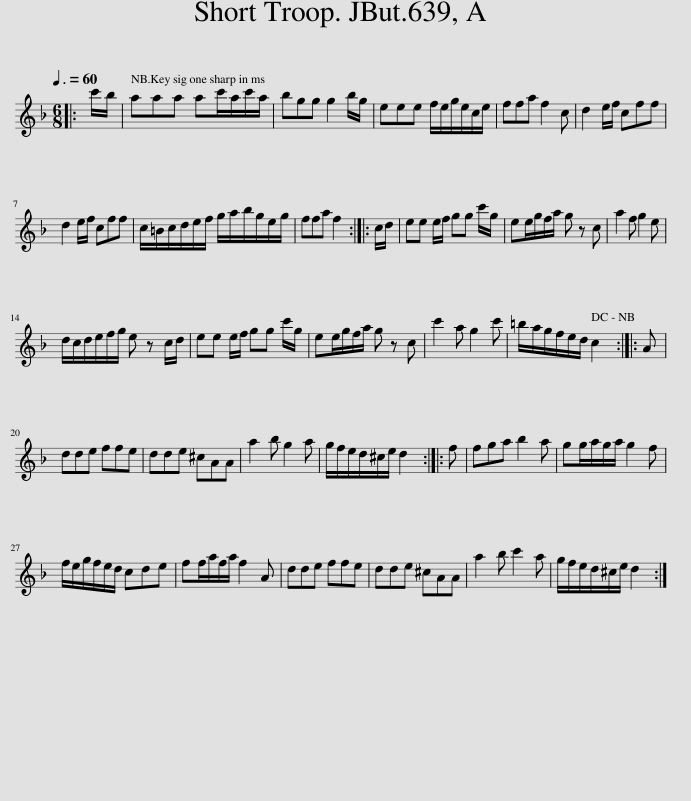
X:1
L:1/8
Q:3/8=60
M:6/8
I:linebreak $
K:F
V:1 treble
V:1
|: c'/b/ | aaa ac'/a/c'/a/ | bgg g2 b/g/ | eee f/e/g/e/c/e/ | ffa f2 c | %5
 d2 e/f/ cff |$ d2 e/f/ cff | c/=B/c/d/e/f/ g/a/b/g/e/g/ | ffa f2 :: c/d/ | %10
 ee e/f/ gg c'/g/ | ee/g/f/a/ g z c | a2 f g2 e |$ d/c/d/e/f/g/ e z c/d/ | ee e/f/ gg c'/g/ | %15
 ee/g/f/a/ g z c | c'2 a g2 c' | =b/a/g/f/e/d/ c2 :: A |$ dde ffe | %20
 dde ^cAA | a2 b g2 a | g/f/e/d/^c/e/ d2 :: f | fga b2 a | %25
 gg/a/g/a/ g2 f |$ f/e/g/f/e/d/ cde | ff/a/f/a/ f2 A | dde ffe | dde ^cAA | %30
 a2 b c'2 a | g/f/e/d/^c/e/ d2 :| %32
